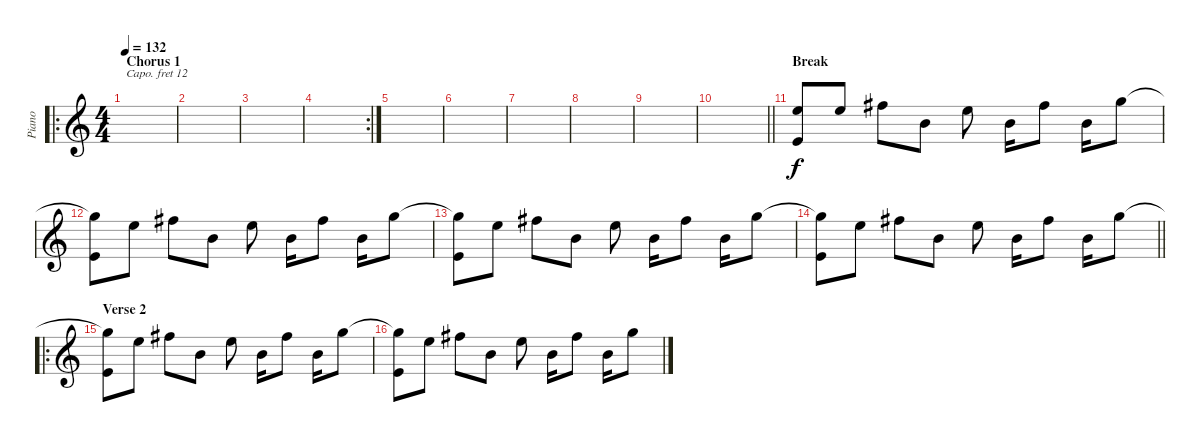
\track ("Piano" "Piano") {instrument electricgrandpiano}
\staff {score}
\capo 12
\tuning (E4 B3 G3 D3 A2 E2) {hide}
\ro
\ts (4 4)
\section ("" "Chorus 1")
\tempo 132
\clef g2
\ks c
|
|
|
\rc 2
|
|
|
|
|
|
\barLineRight lightlight
|
\section ("" "Break")
(0.1 2.4).8 0.1.8 2.1.8 0.2.8 0.1.8{beam split} 0.2.16 2.1.8 0.2.16 3.1.8 |
(3.1{t} 2.4).8 0.1.8 2.1.8 0.2.8 0.1.8{beam split} 0.2.16 2.1.8 0.2.16 3.1.8 |
(3.1{t} 2.4).8 0.1.8 2.1.8 0.2.8 0.1.8{beam split} 0.2.16 2.1.8 0.2.16 3.1.8 |
\barLineRight lightlight
(3.1{t} 2.4).8 0.1.8 2.1.8 0.2.8 0.1.8{beam split} 0.2.16 2.1.8 0.2.16 3.1.8 |
\ro
\section ("" "Verse 2")
(3.1{t} 2.4).8 0.1.8 2.1.8 0.2.8 0.1.8{beam split} 0.2.16 2.1.8 0.2.16 3.1.8 |
(3.1{t} 2.4).8 0.1.8 2.1.8 0.2.8 0.1.8{beam split} 0.2.16 2.1.8 0.2.16 3.1.8
